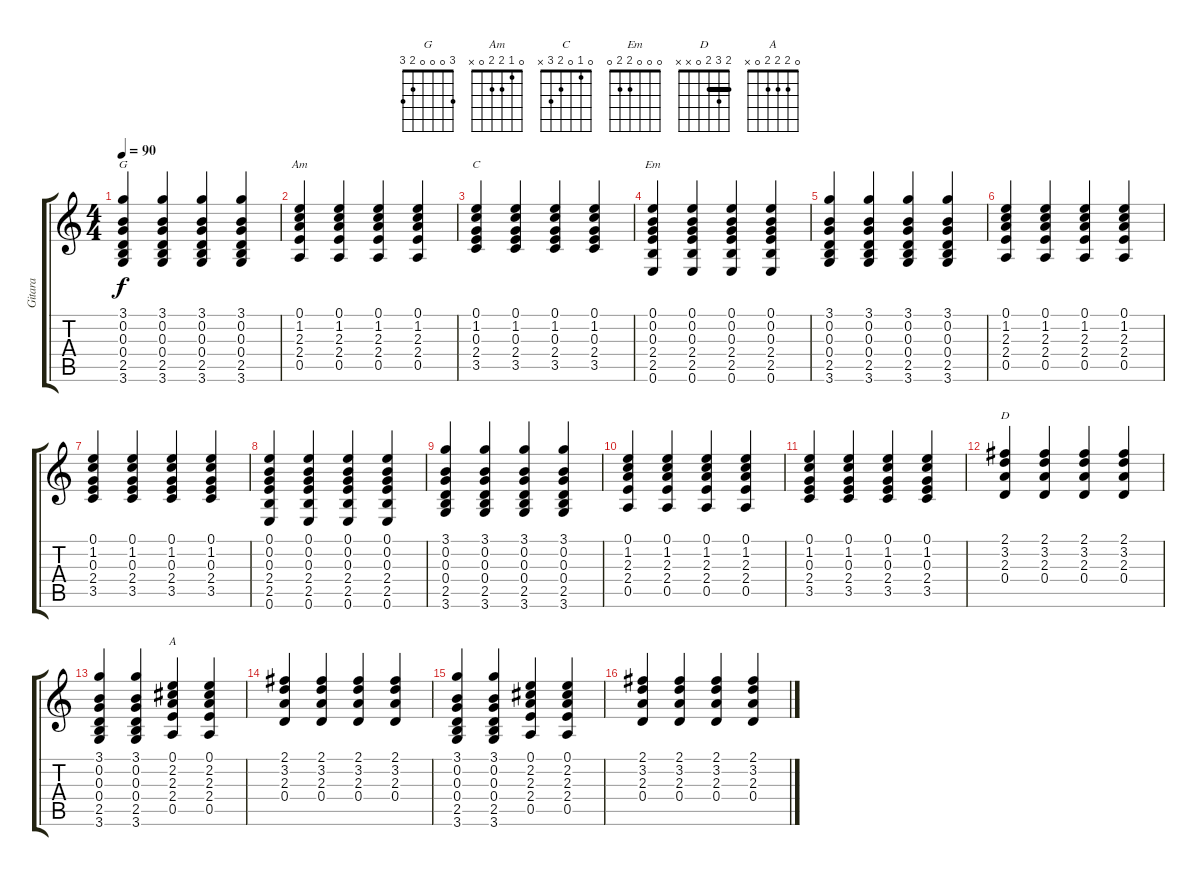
\track ("Gitara" "Gitara") {instrument acousticguitarsteel}
\staff {score tabs}
\tuning (E4 B3 G3 D3 A2 E2) {hide}
\chord ("G" 3 0 0 0 2 3)
\chord ("Am" 0 1 2 2 0 x)
\chord ("C" 0 1 0 2 3 x)
\chord ("Em" 0 0 0 2 2 0)
\chord ("D" 2 3 2 0 x x) {barre 2}
\chord ("A" 0 2 2 2 0 x)
\ts (4 4)
\tempo 90
\clef g2
\ks c
(3.1 0.2 0.3 0.4 2.5 3.6).4{ch "G" dy f} (3.1 0.2 0.3 0.4 2.5 3.6).4 (3.1 0.2 0.3 0.4 2.5 3.6).4 (3.1 0.2 0.3 0.4 2.5 3.6).4 |
(0.1 1.2 2.3 2.4 0.5).4{ch "Am"} (0.1 1.2 2.3 2.4 0.5).4 (0.1 1.2 2.3 2.4 0.5).4 (0.1 1.2 2.3 2.4 0.5).4 |
(0.1 1.2 0.3 2.4 3.5).4{ch "C"} (0.1 1.2 0.3 2.4 3.5).4 (0.1 1.2 0.3 2.4 3.5).4 (0.1 1.2 0.3 2.4 3.5).4 |
(0.1 0.2 0.3 2.4 2.5 0.6).4{ch "Em"} (0.1 0.2 0.3 2.4 2.5 0.6).4 (0.1 0.2 0.3 2.4 2.5 0.6).4 (0.1 0.2 0.3 2.4 2.5 0.6).4 |
(3.1 0.2 0.3 0.4 2.5 3.6).4 (3.1 0.2 0.3 0.4 2.5 3.6).4 (3.1 0.2 0.3 0.4 2.5 3.6).4 (3.1 0.2 0.3 0.4 2.5 3.6).4 |
(0.1 1.2 2.3 2.4 0.5).4 (0.1 1.2 2.3 2.4 0.5).4 (0.1 1.2 2.3 2.4 0.5).4 (0.1 1.2 2.3 2.4 0.5).4 |
(0.1 1.2 0.3 2.4 3.5).4 (0.1 1.2 0.3 2.4 3.5).4 (0.1 1.2 0.3 2.4 3.5).4 (0.1 1.2 0.3 2.4 3.5).4 |
(0.1 0.2 0.3 2.4 2.5 0.6).4 (0.1 0.2 0.3 2.4 2.5 0.6).4 (0.1 0.2 0.3 2.4 2.5 0.6).4 (0.1 0.2 0.3 2.4 2.5 0.6).4 |
(3.1 0.2 0.3 0.4 2.5 3.6).4 (3.1 0.2 0.3 0.4 2.5 3.6).4 (3.1 0.2 0.3 0.4 2.5 3.6).4 (3.1 0.2 0.3 0.4 2.5 3.6).4 |
(0.1 1.2 2.3 2.4 0.5).4 (0.1 1.2 2.3 2.4 0.5).4 (0.1 1.2 2.3 2.4 0.5).4 (0.1 1.2 2.3 2.4 0.5).4 |
(0.1 1.2 0.3 2.4 3.5).4 (0.1 1.2 0.3 2.4 3.5).4 (0.1 1.2 0.3 2.4 3.5).4 (0.1 1.2 0.3 2.4 3.5).4 |
(2.1 3.2 2.3 0.4).4{ch "D"} (2.1 3.2 2.3 0.4).4 (2.1 3.2 2.3 0.4).4 (2.1 3.2 2.3 0.4).4 |
(3.1 0.2 0.3 0.4 2.5 3.6).4 (3.1 0.2 0.3 0.4 2.5 3.6).4 (0.1 2.2 2.3 2.4 0.5).4{ch "A"} (0.1 2.2 2.3 2.4 0.5).4 |
(2.1 3.2 2.3 0.4).4 (2.1 3.2 2.3 0.4).4 (2.1 3.2 2.3 0.4).4 (2.1 3.2 2.3 0.4).4 |
(3.1 0.2 0.3 0.4 2.5 3.6).4 (3.1 0.2 0.3 0.4 2.5 3.6).4 (0.1 2.2 2.3 2.4 0.5).4 (0.1 2.2 2.3 2.4 0.5).4 |
(2.1 3.2 2.3 0.4).4 (2.1 3.2 2.3 0.4).4 (2.1 3.2 2.3 0.4).4 (2.1 3.2 2.3 0.4).4
